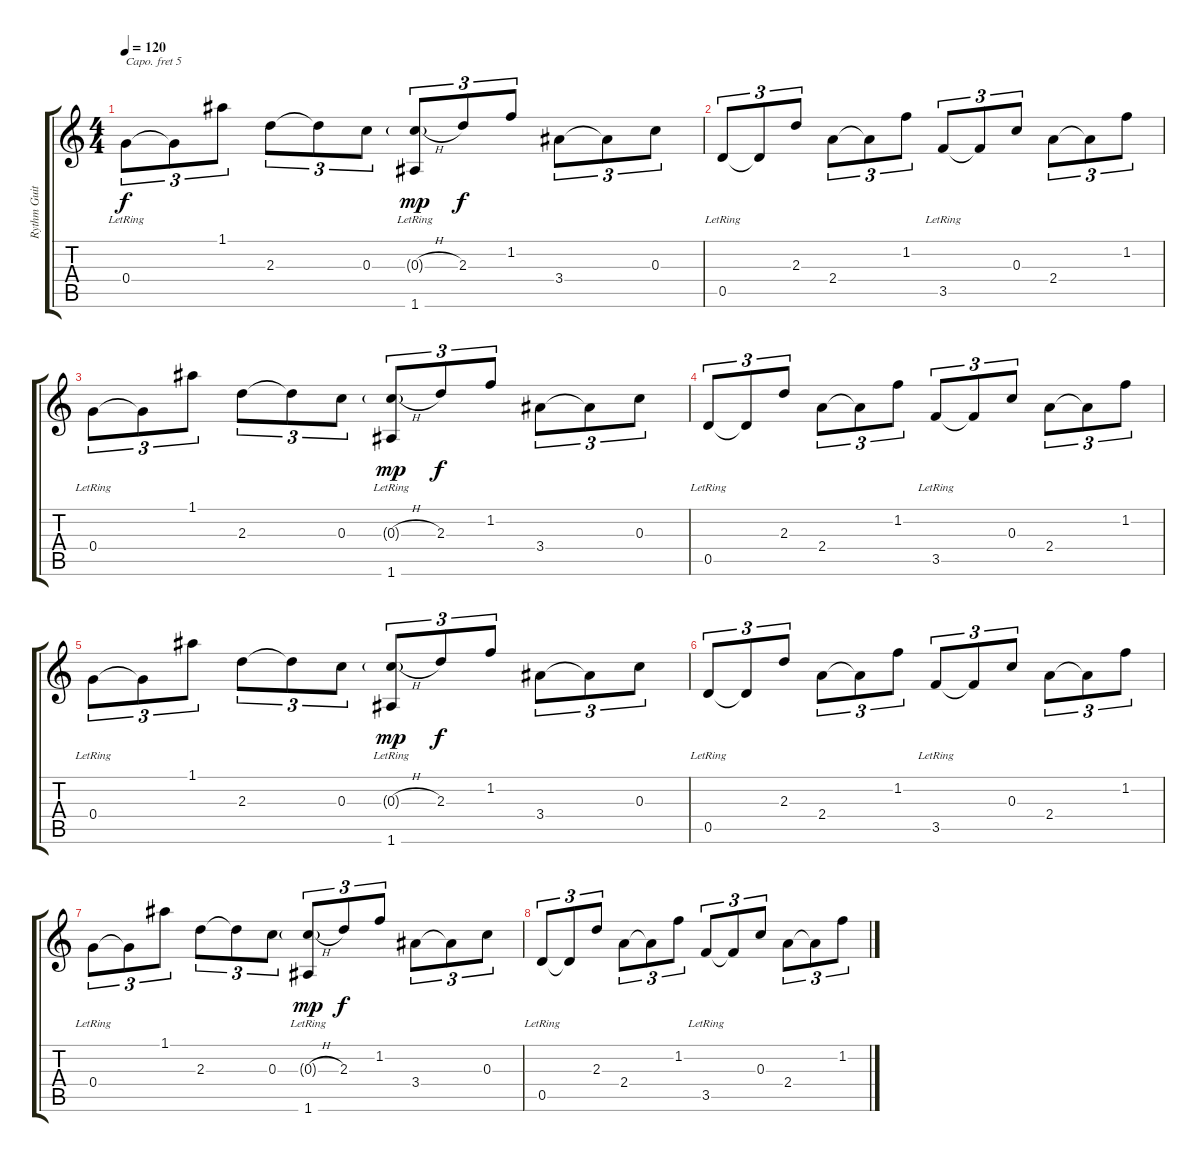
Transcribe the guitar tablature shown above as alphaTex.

\track ("Rythm Guitar" "Rythm Guit") {instrument acousticguitarsteel}
\staff {score tabs}
\capo 5
\tuning (E4 B3 G3 D3 A2 E2) {hide}
\ts (4 4)
\tempo 120
\clef g2
\ks c
0.4{lr}.8{tu (3 2) dy f} 0.4{t}.8{tu (3 2)} 1.1.8{tu (3 2)} 2.3.8{tu (3 2)} 2.3{t}.8{tu (3 2)} 0.3.8{tu (3 2)} (0.3{h g} 1.6{lr}).8{tu (3 2) dy mp} 2.3.8{tu (3 2) dy f} 1.2.8{tu (3 2)} 3.4.8{tu (3 2)} 3.4{t}.8{tu (3 2)} 0.3.8{tu (3 2)} |
0.5{lr}.8{tu (3 2)} 0.5{t}.8{tu (3 2)} 2.3.8{tu (3 2)} 2.4.8{tu (3 2)} 2.4{t}.8{tu (3 2)} 1.2.8{tu (3 2)} 3.5{lr}.8{tu (3 2)} 3.5{t}.8{tu (3 2)} 0.3.8{tu (3 2)} 2.4.8{tu (3 2)} 2.4{t}.8{tu (3 2)} 1.2.8{tu (3 2)} |
0.4{lr}.8{tu (3 2)} 0.4{t}.8{tu (3 2)} 1.1.8{tu (3 2)} 2.3.8{tu (3 2)} 2.3{t}.8{tu (3 2)} 0.3.8{tu (3 2)} (0.3{h g} 1.6{lr}).8{tu (3 2) dy mp} 2.3.8{tu (3 2) dy f} 1.2.8{tu (3 2)} 3.4.8{tu (3 2)} 3.4{t}.8{tu (3 2)} 0.3.8{tu (3 2)} |
0.5{lr}.8{tu (3 2)} 0.5{t}.8{tu (3 2)} 2.3.8{tu (3 2)} 2.4.8{tu (3 2)} 2.4{t}.8{tu (3 2)} 1.2.8{tu (3 2)} 3.5{lr}.8{tu (3 2)} 3.5{t}.8{tu (3 2)} 0.3.8{tu (3 2)} 2.4.8{tu (3 2)} 2.4{t}.8{tu (3 2)} 1.2.8{tu (3 2)} |
0.4{lr}.8{tu (3 2)} 0.4{t}.8{tu (3 2)} 1.1.8{tu (3 2)} 2.3.8{tu (3 2)} 2.3{t}.8{tu (3 2)} 0.3.8{tu (3 2)} (0.3{h g} 1.6{lr}).8{tu (3 2) dy mp} 2.3.8{tu (3 2) dy f} 1.2.8{tu (3 2)} 3.4.8{tu (3 2)} 3.4{t}.8{tu (3 2)} 0.3.8{tu (3 2)} |
0.5{lr}.8{tu (3 2)} 0.5{t}.8{tu (3 2)} 2.3.8{tu (3 2)} 2.4.8{tu (3 2)} 2.4{t}.8{tu (3 2)} 1.2.8{tu (3 2)} 3.5{lr}.8{tu (3 2)} 3.5{t}.8{tu (3 2)} 0.3.8{tu (3 2)} 2.4.8{tu (3 2)} 2.4{t}.8{tu (3 2)} 1.2.8{tu (3 2)} |
0.4{lr}.8{tu (3 2)} 0.4{t}.8{tu (3 2)} 1.1.8{tu (3 2)} 2.3.8{tu (3 2)} 2.3{t}.8{tu (3 2)} 0.3.8{tu (3 2)} (0.3{h g} 1.6{lr}).8{tu (3 2) dy mp} 2.3.8{tu (3 2) dy f} 1.2.8{tu (3 2)} 3.4.8{tu (3 2)} 3.4{t}.8{tu (3 2)} 0.3.8{tu (3 2)} |
0.5{lr}.8{tu (3 2)} 0.5{t}.8{tu (3 2)} 2.3.8{tu (3 2)} 2.4.8{tu (3 2)} 2.4{t}.8{tu (3 2)} 1.2.8{tu (3 2)} 3.5{lr}.8{tu (3 2)} 3.5{t}.8{tu (3 2)} 0.3.8{tu (3 2)} 2.4.8{tu (3 2)} 2.4{t}.8{tu (3 2)} 1.2.8{tu (3 2)}
